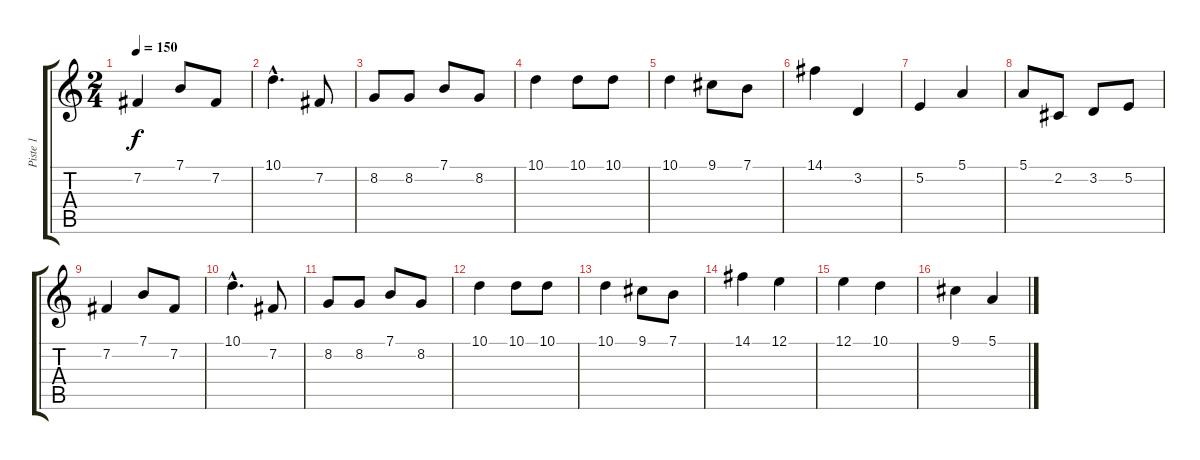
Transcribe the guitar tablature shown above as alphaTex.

\track ("Piste 1" "Piste 1") {instrument violin}
\staff {score tabs}
\tuning (E4 B3 G3 D3 A2 E2) {hide}
\ts (2 4)
\tempo 150
\clef g2
\ks c
7.2.4{dy f} 7.1.8 7.2.8 |
10.1{hac}.4{d} 7.2.8 |
8.2.8 8.2.8 7.1.8 8.2.8 |
10.1.4 10.1.8 10.1.8 |
10.1.4 9.1.8 7.1.8 |
14.1.4 3.2.4 |
5.2.4 5.1.4 |
5.1.8 2.2.8 3.2.8 5.2.8 |
7.2.4 7.1.8 7.2.8 |
10.1{hac}.4{d} 7.2.8 |
8.2.8 8.2.8 7.1.8 8.2.8 |
10.1.4 10.1.8 10.1.8 |
10.1.4 9.1.8 7.1.8 |
14.1.4 12.1.4 |
12.1.4 10.1.4 |
9.1.4 5.1.4
